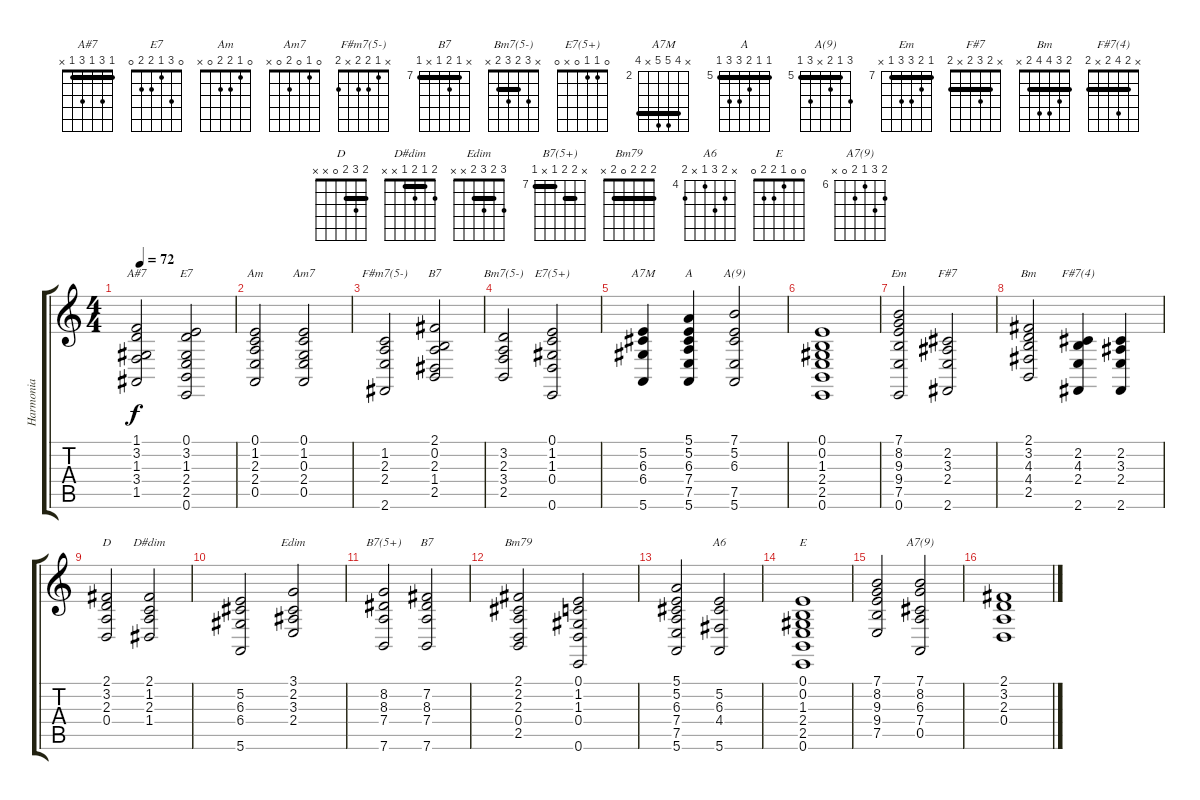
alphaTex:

\track ("Harmonia" "Harmonia") {instrument stringensemble2}
\staff {score tabs}
\tuning (E4 B3 G3 D3 A2 E2) {hide}
\chord ("A#7" 1 3 1 3 1 x) {barre 1}
\chord ("E7" 0 3 1 2 2 0)
\chord ("Am" 0 1 2 2 0 x)
\chord ("Am7" 0 1 0 2 0 x)
\chord ("F#m7(5-)" x 1 2 2 x 2)
\chord ("B7" 2 0 2 1 2 x)
\chord ("Bm7(5-)" x 3 2 3 2 x) {barre 2}
\chord ("E7(5+)" 0 1 1 0 x 0)
\chord ("A7M" x 5 6 6 x 5) {firstfret 2 barre 5}
\chord ("A" 5 5 6 7 7 5) {firstfret 5 barre 5}
\chord ("A(9)" 7 5 6 x 7 5) {firstfret 5 barre 5}
\chord ("Em" 7 8 9 9 7 x) {firstfret 7 barre 7}
\chord ("F#7" x 2 3 2 x 2) {barre 2}
\chord ("Bm" 2 3 4 4 2 x) {barre 2}
\chord ("F#7(4)" x 2 4 2 x 2) {barre 2}
\chord ("D" 2 3 2 0 x x) {barre 2}
\chord ("D#dim" 2 1 2 1 x x) {barre 1}
\chord ("Edim" 3 2 3 2 x x) {barre 2}
\chord ("B7(5+)" x 8 8 7 x 7) {firstfret 7 barre (7 8)}
\chord ("B7" x 7 8 7 x 7) {firstfret 7 barre 7}
\chord ("Bm79" 2 2 2 0 2 x) {barre 2}
\chord ("A6" x 5 6 4 x 5) {firstfret 4}
\chord ("E" 0 0 1 2 2 0)
\chord ("A7(9)" 7 8 6 7 0 x) {firstfret 6}
\ts (4 4)
\tempo 72
\clef g2
\ks aminor
(1.1 3.2 1.3 3.4 1.5).2{ch "A#7" dy f} (0.1 3.2 1.3 2.4 2.5 0.6).2{ch "E7"} |
(0.1 1.2 2.3 2.4 0.5).2{ch "Am"} (0.1 1.2 0.3 2.4 0.5).2{ch "Am7"} |
(1.2 2.3 2.4 2.6).2{ch "F#m7(5-)"} (2.1 0.2 2.3 1.4 2.5).2{ch "B7"} |
(3.2 2.3 3.4 2.5).2{ch "Bm7(5-)"} (0.1 1.2 1.3 0.4 0.6).2{ch "E7(5+)"} |
(5.2 6.3 6.4 5.6).4{ch "A7M"} (5.1 5.2 6.3 7.4 7.5 5.6).4{ch "A"} (7.1 5.2 6.3 7.5 5.6).2{ch "A(9)"} |
(0.1 0.2 1.3 2.4 2.5 0.6).1 |
(7.1 8.2 9.3 9.4 7.5 0.6).2{ch "Em"} (2.2 3.3 2.4 2.6).2{ch "F#7"} |
(2.1 3.2 4.3 4.4 2.5).2{ch "Bm"} (2.2 4.3 2.4 2.6).4{ch "F#7(4)"} (2.2 3.3 2.4 2.6).4 |
(2.1 3.2 2.3 0.4).2{ch "D"} (2.1 1.2 2.3 1.4).2{ch "D#dim"} |
(5.2 6.3 6.4 5.6).2 (3.1 2.2 3.3 2.4).2{ch "Edim"} |
(8.2 8.3 7.4 7.6).2{ch "B7(5+)"} (7.2 8.3 7.4 7.6).2{ch "B7"} |
(2.1 2.2 2.3 0.4 2.5).2{ch "Bm79"} (0.1 1.2 1.3 0.4 0.6).2 |
(5.1 5.2 6.3 7.4 7.5 5.6).2 (5.2 6.3 4.4 5.6).2{ch "A6"} |
(0.1 0.2 1.3 2.4 2.5 0.6).1{ch "E"} |
(7.1 8.2 9.3 9.4 7.5).2 (7.1 8.2 6.3 7.4 0.5).2{ch "A7(9)"} |
(2.1 3.2 2.3 0.4).1
